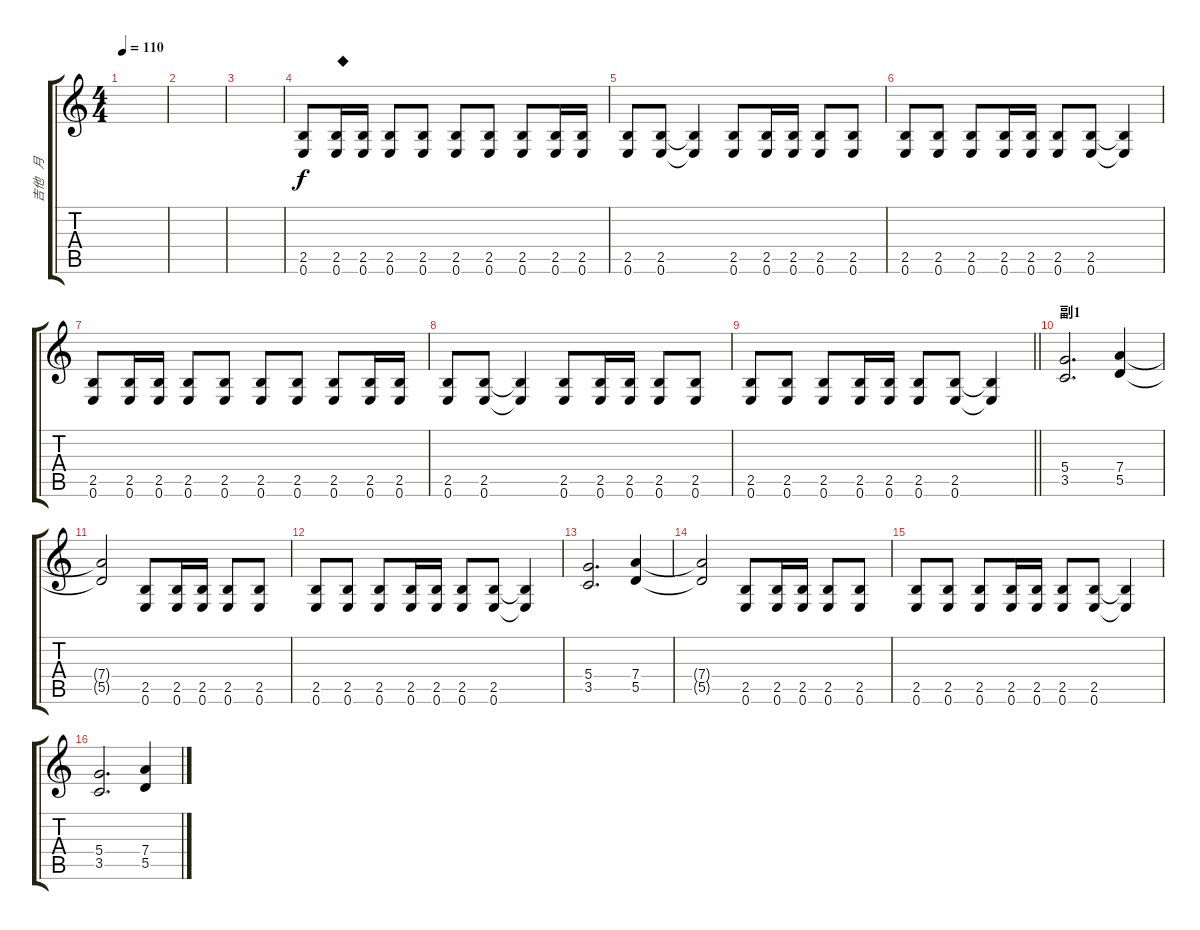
\track ("吉他   月" "吉他   月") {instrument distortionguitar}
\staff {score tabs}
\tuning (E4 B3 G3 D3 A2 E2) {hide}
\ts (4 4)
\tempo 110
\clef g2
\ks c
|
|
|
(2.5 0.6).8 (2.5 0.6).16{txt "◆"} (2.5 0.6).16 (2.5 0.6).8 (2.5 0.6).8 (2.5 0.6).8 (2.5 0.6).8 (2.5 0.6).8 (2.5 0.6).16 (2.5 0.6).16 |
(2.5 0.6).8 (2.5 0.6).8 (2.5{t} 0.6{t}).4 (2.5 0.6).8 (2.5 0.6).16 (2.5 0.6).16 (2.5 0.6).8 (2.5 0.6).8 |
(2.5 0.6).8 (2.5 0.6).8 (2.5 0.6).8 (2.5 0.6).16 (2.5 0.6).16 (2.5 0.6).8 (2.5 0.6).8 (2.5{t} 0.6{t}).4 |
(2.5 0.6).8 (2.5 0.6).16 (2.5 0.6).16 (2.5 0.6).8 (2.5 0.6).8 (2.5 0.6).8 (2.5 0.6).8 (2.5 0.6).8 (2.5 0.6).16 (2.5 0.6).16 |
(2.5 0.6).8 (2.5 0.6).8 (2.5{t} 0.6{t}).4 (2.5 0.6).8 (2.5 0.6).16 (2.5 0.6).16 (2.5 0.6).8 (2.5 0.6).8 |
\barLineRight lightlight
(2.5 0.6).8 (2.5 0.6).8 (2.5 0.6).8 (2.5 0.6).16 (2.5 0.6).16 (2.5 0.6).8 (2.5 0.6).8 (2.5{t} 0.6{t}).4 |
\section ("" "副1")
(5.4 3.5).2{d} (7.4 5.5).4 |
(7.4{t} 5.5{t}).2 (2.5 0.6).8 (2.5 0.6).16 (2.5 0.6).16 (2.5 0.6).8 (2.5 0.6).8 |
(2.5 0.6).8 (2.5 0.6).8 (2.5 0.6).8 (2.5 0.6).16 (2.5 0.6).16 (2.5 0.6).8 (2.5 0.6).8 (2.5{t} 0.6{t}).4 |
(5.4 3.5).2{d} (7.4 5.5).4 |
(7.4{t} 5.5{t}).2 (2.5 0.6).8 (2.5 0.6).16 (2.5 0.6).16 (2.5 0.6).8 (2.5 0.6).8 |
(2.5 0.6).8 (2.5 0.6).8 (2.5 0.6).8 (2.5 0.6).16 (2.5 0.6).16 (2.5 0.6).8 (2.5 0.6).8 (2.5{t} 0.6{t}).4 |
(5.4 3.5).2{d} (7.4 5.5).4
